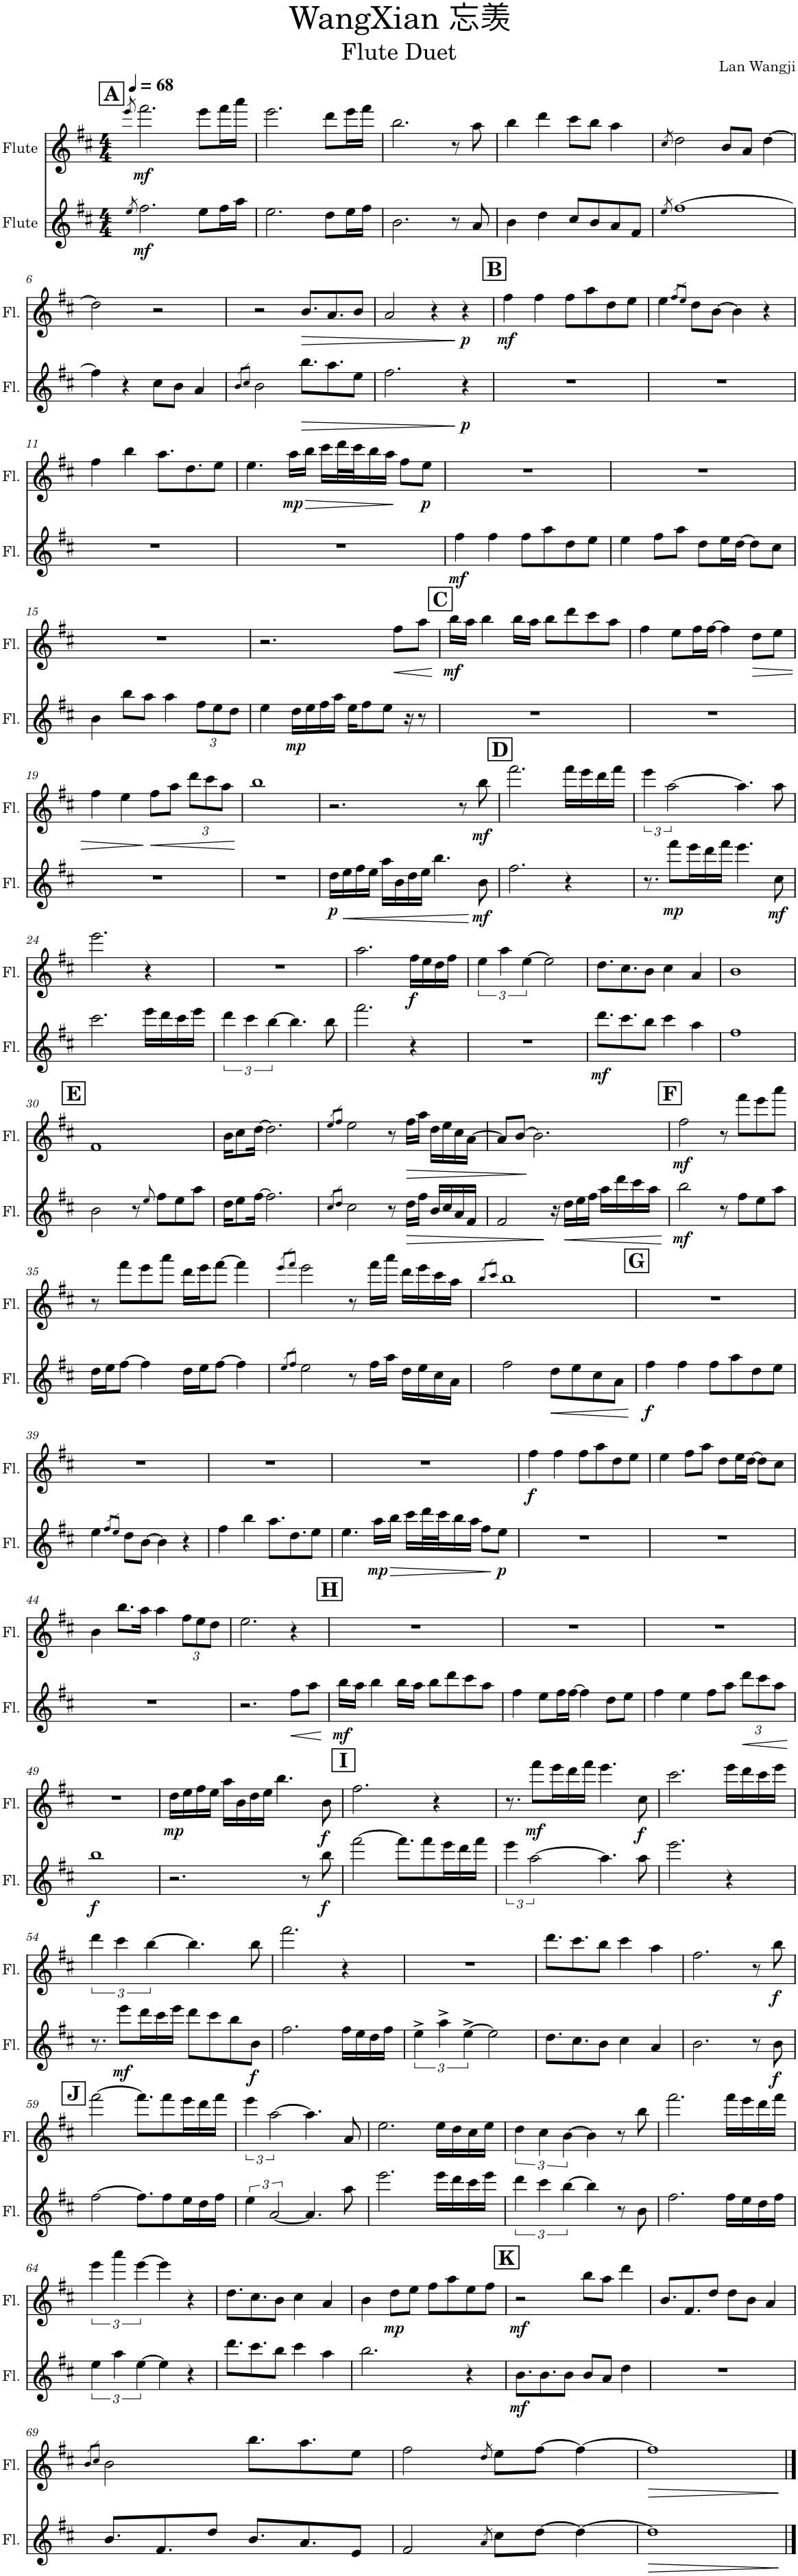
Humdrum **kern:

**kern	**dynam	**kern	**dynam
*part2	*part2	*part1	*part1
*staff2	*staff2	*staff1	*staff1
*I"Flute	*	*I"Flute	*
*I'Fl.	*	*I'Fl.	*
*clefG2	*	*clefG2	*
*k[f#c#]	*	*k[f#c#]	*
*M4/4	*	*M4/4	*
*MM68	*	*MM68	*
!!LO:REH:place=s1:a:B:cj:fs=14:t=A
=1	=1	=1	=1
8qee/	.	8qeee/	.
!	!LO:DY:b	!	!LO:DY:b
2.ff#\	mf	2.fff#\	mf
8ee\L	.	8eee\L	.
16ff#\L	.	16fff#\L	.
16aa\JJ	.	16aaa\JJ	.
=2	=2	=2	=2
2.ee\	.	2.eee\	.
8dd\L	.	8ddd\L	.
16ee\L	.	16eee\L	.
16ff#\JJ	.	16fff#\JJ	.
=3	=3	=3	=3
2.b\	.	2.bb\	.
8r	.	8r	.
8a/	.	8aa\	.
=4	=4	=4	=4
4b\	.	4bb\	.
4dd\	.	4ddd\	.
8cc#/L	.	8ccc#\L	.
8b/	.	8bb\J	.
8a/	.	4aa\	.
8f#/J	.	.	.
=5	=5	=5	=5
8qee/	.	8qcc#/	.
[1ff#	.	2dd\	.
.	.	8b/L	.
.	.	8a/J	.
.	.	[4dd\	.
!!LO:LB:g=z
=6	=6	=6	=6
4ff#\]	.	2dd\]	.
4r	.	.	.
8cc#\L	.	2r	.
8b\J	.	.	.
4a/	.	.	.
=7	=7	=7	=7
8qb/L	.	.	.
8qcc#/J	.	.	.
2b\	.	2r	.
!	!LO:HP:b	!	!LO:HP:b
8.bb\L	>	8.b/L	>
8.aa\	.	8.a/	.
8ee\J	.	8b/J	.
=8	=8	=8	=8
2.ff#\	.	2a/	.
.	.	4r	.
!	!LO:DY:n=1:b	!	!LO:DY:n=1:b
4r	] p	4r	] p
!!LO:REH:place=s1:a:B:cj:fs=14:t=B
=9	=9	=9	=9
!	!	!	!LO:DY:b
1r	.	4ff#\	mf
.	.	4ff#\	.
.	.	8ff#\L	.
.	.	8aa\	.
.	.	8dd\	.
.	.	8ee\J	.
=10	=10	=10	=10
1r	.	4ee\	.
.	.	8qff#/L	.
.	.	8qee/J	.
.	.	8dd\L	.
.	.	[8b\J	.
.	.	4b\]	.
.	.	4r	.
!!LO:LB:g=z
=11	=11	=11	=11
1r	.	4ff#\	.
.	.	4bb\	.
.	.	8.aa\L	.
.	.	8.dd\	.
.	.	8ee\J	.
=12	=12	=12	=12
1r	.	4.ee\	.
!	!	!	!LO:DY:b
.	.	16aa\LL	mp
!	!	!	!LO:HP:b
.	.	16bb\JJ	>
.	.	16ccc#\LL	.
.	.	32ddd\L	.
.	.	32ccc#\J	.
.	.	16bb\	.
.	.	16aa\JJ	.
.	.	8ff#\L	]
!	!	!	!LO:DY:b
.	.	8ee\J	p
=13	=13	=13	=13
!	!LO:DY:b	!	!
4ff#\	mf	1r	.
4ff#\	.	.	.
8ff#\L	.	.	.
8aa\	.	.	.
8dd\	.	.	.
8ee\J	.	.	.
=14	=14	=14	=14
4ee\	.	1r	.
8ff#\L	.	.	.
8aa\J	.	.	.
8dd\L	.	.	.
16ee\L	.	.	.
[16dd\JJ	.	.	.
8dd\L]	.	.	.
8cc#\J	.	.	.
!!LO:LB:g=z
=15	=15	=15	=15
4b\	.	1r	.
8bb\L	.	.	.
8aa\J	.	.	.
4aa\	.	.	.
*Xbrackettup	*	*	*
12ff#\L	.	.	.
12ee\	.	.	.
12dd\J	.	.	.
=16	=16	=16	=16
4ee\	.	2.r	.
!	!LO:DY:b	!	!
16dd\LL	mp	.	.
16ee\	.	.	.
16ff#\	.	.	.
16aa\JJ	.	.	.
16ee\KL	.	.	.
8ff#\	.	.	.
8ee\J	.	.	.
!	!	!	!LO:HP:b
.	.	8ff#\L	<
16r	.	.	.
8r	.	8aa\J	.
.	.	.	[
!!LO:REH:place=s1:a:B:cj:fs=14:t=C
=17	=17	=17	=17
!	!	!	!LO:DY:b
1r	.	16bb\LL	mf
.	.	16aa\JJ	.
.	.	4bb\	.
.	.	16bb\LL	.
.	.	16aa\JJ	.
.	.	8bb\L	.
.	.	8ddd\	.
.	.	8ccc#\	.
.	.	8aa\J	.
=18	=18	=18	=18
1r	.	4ff#\	.
.	.	8ee\L	.
.	.	16ff#\L	.
.	.	[16ff#\JJ	.
.	.	4ff#\]	.
!	!	!	!LO:HP:b
.	.	8dd\L	>
.	.	8ee\J	.
!!LO:LB:g=z
=19	=19	=19	=19
1r	.	4ff#\	.
.	.	4ee\	.
!	!	!	!LO:HP:n=1:b
.	.	8ff#\L	] <
.	.	8aa\J	.
*	*	*Xbrackettup	*
.	.	12ddd\L	.
.	.	12ccc#\	.
.	.	12aa\J	.
.	.	.	[
=20	=20	=20	=20
1r	.	1bb	.
=21	=21	=21	=21
!	!LO:DY:b	!	!
16dd\LL	p	2.r	.
!	!LO:HP:b	!	!
16ee\	<	.	.
16ff#\	.	.	.
16ee\JJ	.	.	.
16aa\LL	.	.	.
16b\	.	.	.
16dd\	.	.	.
16ee\JJ	.	.	.
4.bb\	.	.	.
.	.	8r	.
!	!LO:DY:n=1:b	!	!LO:DY:b
8b\	[ mf	8bb\	mf
!!LO:REH:place=s1:a:B:cj:fs=14:t=D
=22	=22	=22	=22
2.ff#\	.	2.fff#\	.
4r	.	16fff#\LL	.
.	.	16eee\	.
.	.	16ddd\	.
.	.	16fff#\JJ	.
=23	=23	=23	=23
*	*	*brackettup	*
8.r	.	6eee\	.
.	.	[3aa\	.
!	!LO:DY:b	!	!
8fff#\L	mp	.	.
16eee\L	.	.	.
16ddd\	.	.	.
16fff#\JJ	.	.	.
4.eee\	.	4.aa\]	.
!	!LO:DY:b	!	!
8cc#\	mf	8aa\	.
!!LO:LB:g=z
=24	=24	=24	=24
2.ccc#\	.	2.eee\	.
16eee\LL	.	4r	.
16ddd\	.	.	.
16ccc#\	.	.	.
16eee\JJ	.	.	.
=25	=25	=25	=25
*brackettup	*	*	*
6ddd\	.	1r	.
6ccc#\	.	.	.
[6bb\	.	.	.
4.bb\]	.	.	.
8bb\	.	.	.
=26	=26	=26	=26
2.fff#\	.	2.aa\	.
!	!	!	!LO:DY:b
4r	.	16ff#\LL	f
.	.	16ee\	.
.	.	16dd\	.
.	.	16ff#\JJ	.
=27	=27	=27	=27
1r	.	6ee\	.
.	.	6aa\	.
.	.	[6ee\	.
.	.	2ee\]	.
=28	=28	=28	=28
!	!LO:DY:b	!	!
8.ddd\L	mf	8.dd\L	.
8.ccc#\	.	8.cc#\	.
8bb\J	.	8b\J	.
4ccc#\	.	4cc#\	.
4aa\	.	4a/	.
=29	=29	=29	=29
1ff#	.	1b	.
!!LO:LB:g=z
!!LO:REH:place=s1:a:B:cj:fs=14:t=E
=30	=30	=30	=30
2b\	.	1f#	.
8r	.	.	.
8qee/	.	.	.
8ff#\L	.	.	.
8ee\	.	.	.
8aa\J	.	.	.
=31	=31	=31	=31
16dd\KL	.	16b\KL	.
8ee\	.	8cc#\	.
[16ff#\Jk	.	[16dd\Jk	.
2.ff#\]	.	2.dd\]	.
=32	=32	=32	=32
8qcc#/L	.	8qee/L	.
8qdd/J	.	8qff#/J	.
2cc#\	.	2ee\	.
8r	.	8r	.
!	!LO:HP:b	!	!LO:HP:b
16dd\LL	>	16ff#\LL	>
16ff#\JJ	.	16aa\JJ	.
16b/LL	.	16dd\LL	.
16cc#/	.	16ee\	.
16a/	.	16cc#\	.
16f#/JJ	.	[16a\JJ	.
=33	=33	=33	=33
2f#/	.	8a/L]	.
.	.	[8b/J	.
.	.	2.b\]	]
16r	]	.	.
!	!LO:HP:b	!	!
16dd\LL	<	.	.
16ee\	.	.	.
16ff#\JJ	.	.	.
16aa\LL	.	.	.
16ddd\	.	.	.
16ccc#\	.	.	.
16aa\JJ	.	.	.
.	[	.	.
!!LO:REH:place=s1:a:B:cj:fs=14:t=F
=34	=34	=34	=34
!	!LO:DY:b	!	!LO:DY:b
2bb\	mf	2ff#\	mf
8r	.	8r	.
8ff#\L	.	8fff#\L	.
8ee\	.	8eee\	.
8aa\J	.	8aaa\J	.
!!LO:LB:g=z
=35	=35	=35	=35
16dd\LL	.	8r	.
16ee\J	.	.	.
[8ff#\J	.	8fff#\L	.
4ff#\]	.	8eee\	.
.	.	8aaa\J	.
16dd\LL	.	16ddd\LL	.
16ee\J	.	16eee\J	.
[8ff#\J	.	[8fff#\J	.
4ff#\]	.	4fff#\]	.
=36	=36	=36	=36
8qee/L	.	8qeee/L	.
8qff#/J	.	8qfff#/J	.
2ee\	.	2eee\	.
8r	.	8r	.
16ff#\LL	.	16fff#\LL	.
16aa\JJ	.	16aaa\JJ	.
16dd\LL	.	16ddd\LL	.
16ee\	.	16eee\	.
16cc#\	.	16ccc#\	.
16a\JJ	.	16aa\JJ	.
=37	=37	=37	=37
.	.	8qbb/L	.
.	.	8qccc#/J	.
2ff#\	.	1bb	.
!	!LO:HP:b	!	!
8dd\L	<	.	.
8ee\	.	.	.
8cc#\	.	.	.
8a\J	.	.	.
.	[	.	.
!!LO:REH:place=s1:a:B:cj:fs=14:t=G
=38	=38	=38	=38
!	!LO:DY:b	!	!
4ff#\	f	1r	.
4ff#\	.	.	.
8ff#\L	.	.	.
8aa\	.	.	.
8dd\	.	.	.
8ee\J	.	.	.
!!LO:LB:g=z
=39	=39	=39	=39
4ee\	.	1r	.
8qff#/L	.	.	.
8qee/J	.	.	.
8dd\L	.	.	.
[8b\J	.	.	.
4b\]	.	.	.
4r	.	.	.
=40	=40	=40	=40
4ff#\	.	1r	.
4bb\	.	.	.
8.aa\L	.	.	.
8.dd\	.	.	.
8ee\J	.	.	.
=41	=41	=41	=41
4.ee\	.	1r	.
!	!LO:DY:b	!	!
16aa\LL	mp	.	.
!	!LO:HP:b	!	!
16bb\JJ	>	.	.
16ccc#\LL	.	.	.
32ddd\L	.	.	.
32ccc#\J	.	.	.
16bb\	.	.	.
16aa\JJ	.	.	.
8ff#\L	.	.	.
!	!LO:DY:n=1:b	!	!
8ee\J	] p	.	.
=42	=42	=42	=42
!	!	!	!LO:DY:b
1r	.	4ff#\	f
.	.	4ff#\	.
.	.	8ff#\L	.
.	.	8aa\	.
.	.	8dd\	.
.	.	8ee\J	.
=43	=43	=43	=43
1r	.	4ee\	.
.	.	8ff#\L	.
.	.	8aa\J	.
.	.	8dd\L	.
.	.	16ee\L	.
.	.	[16dd\JJ	.
.	.	8dd\L]	.
.	.	8cc#\J	.
!!LO:LB:g=z
=44	=44	=44	=44
1r	.	4b\	.
.	.	8.bb\L	.
.	.	16aa\Jk	.
.	.	4aa\	.
*	*	*Xbrackettup	*
.	.	12ff#\L	.
.	.	12ee\	.
.	.	12dd\J	.
=45	=45	=45	=45
2.r	.	2.ee\	.
!	!LO:HP:b	!	!
8ff#\L	<	4r	.
8aa\J	.	.	.
.	[	.	.
!!LO:REH:place=s1:a:B:cj:fs=14:t=H
=46	=46	=46	=46
!	!LO:DY:b	!	!
16bb\LL	mf	1r	.
16aa\JJ	.	.	.
4bb\	.	.	.
16bb\LL	.	.	.
16aa\JJ	.	.	.
8bb\L	.	.	.
8ddd\	.	.	.
8ccc#\	.	.	.
8aa\J	.	.	.
=47	=47	=47	=47
4ff#\	.	1r	.
8ee\L	.	.	.
16ff#\L	.	.	.
[16ff#\JJ	.	.	.
4ff#\]	.	.	.
8dd\L	.	.	.
8ee\J	.	.	.
=48	=48	=48	=48
4ff#\	.	1r	.
4ee\	.	.	.
8ff#\L	.	.	.
8aa\J	.	.	.
*Xbrackettup	*	*	*
!	!LO:HP:b	!	!
12ddd\L	<	.	.
12ccc#\	.	.	.
12aa\J	.	.	.
.	[	.	.
!!LO:LB:g=z
=49	=49	=49	=49
!	!LO:DY:b	!	!
1bb	f	1r	.
=50	=50	=50	=50
!	!	!	!LO:DY:b
2.r	.	16dd\LL	mp
.	.	16ee\	.
.	.	16ff#\	.
.	.	16ee\JJ	.
.	.	16aa\LL	.
.	.	16b\	.
.	.	16dd\	.
.	.	16ee\JJ	.
.	.	4.bb\	.
8r	.	.	.
!	!LO:DY:b	!	!LO:DY:b
8bb\	f	8b\	f
!!LO:REH:place=s1:a:B:cj:fs=14:t=I
=51	=51	=51	=51
[2fff#\	.	2.ff#\	.
8.fff#\L]	.	.	.
8fff#\	.	.	.
.	.	4r	.
16eee\L	.	.	.
16ddd\	.	.	.
16fff#\JJ	.	.	.
=52	=52	=52	=52
*brackettup	*	*	*
6eee\	.	8.r	.
[3aa\	.	.	.
!	!	!	!LO:DY:b
.	.	8fff#\L	mf
.	.	16eee\L	.
.	.	16ddd\	.
.	.	16fff#\JJ	.
4.aa\]	.	4.eee\	.
!	!	!	!LO:DY:b
8aa\	.	8cc#\	f
=53	=53	=53	=53
2.eee\	.	2.ccc#\	.
4r	.	16eee\LL	.
.	.	16ddd\	.
.	.	16ccc#\	.
.	.	16eee\JJ	.
!!LO:LB:g=z
=54	=54	=54	=54
*	*	*brackettup	*
8.r	.	6ddd\	.
.	.	6ccc#\	.
!	!LO:DY:b	!	!
8eee\L	mf	.	.
16ddd\L	.	.	.
.	.	[6bb\	.
16ccc#\	.	.	.
16eee\JJ	.	.	.
8ddd\L	.	4.bb\]	.
8ccc#\	.	.	.
8bb\	.	.	.
!	!LO:DY:b	!	!
8b\J	f	8bb\	.
=55	=55	=55	=55
2.ff#\	.	2.fff#\	.
16ff#\LL	.	4r	.
16ee\	.	.	.
16dd\	.	.	.
16ff#\JJ	.	.	.
=56	=56	=56	=56
6ee^\	.	1r	.
6aa^\	.	.	.
[6ee^\	.	.	.
2ee\]	.	.	.
=57	=57	=57	=57
8.dd\L	.	8.ddd\L	.
8.cc#\	.	8.ccc#\	.
8b\J	.	8bb\J	.
4cc#\	.	4ccc#\	.
4a/	.	4aa\	.
=58	=58	=58	=58
2.b\	.	2.ff#\	.
8r	.	8r	.
!	!LO:DY:b	!	!LO:DY:b
8b\	f	8bb\	f
!!LO:LB:g=z
!!LO:REH:place=s1:a:B:cj:fs=14:t=J
=59	=59	=59	=59
[2ff#\	.	[2fff#\	.
8.ff#\L]	.	8.fff#\L]	.
8ff#\	.	8fff#\	.
16ee\L	.	16eee\L	.
16dd\	.	16ddd\	.
16ff#\JJ	.	16fff#\JJ	.
=60	=60	=60	=60
6ee\	.	6eee\	.
[3a/	.	[3aa\	.
4.a/]	.	4.aa\]	.
8aa\	.	8a/	.
=61	=61	=61	=61
2.eee\	.	2.ee\	.
16eee\LL	.	16ee\LL	.
16ddd\	.	16dd\	.
16ccc#\	.	16cc#\	.
16eee\JJ	.	16ee\JJ	.
=62	=62	=62	=62
6ddd\	.	6dd\	.
6ccc#\	.	6cc#\	.
[6bb\	.	[6b\	.
4bb\]	.	4b\]	.
8r	.	8r	.
8b\	.	8bb\	.
=63	=63	=63	=63
2.ff#\	.	2.fff#\	.
16ff#\LL	.	16fff#\LL	.
16ee\	.	16eee\	.
16dd\	.	16ddd\	.
16ff#\JJ	.	16fff#\JJ	.
!!LO:LB:g=z
=64	=64	=64	=64
6ee\	.	6eee\	.
6aa\	.	6aaa\	.
[6ee\	.	[6eee\	.
4ee\]	.	4eee\]	.
4r	.	4r	.
=65	=65	=65	=65
8.ddd\L	.	8.dd\L	.
8.ccc#\	.	8.cc#\	.
8bb\J	.	8b\J	.
4ccc#\	.	4cc#\	.
4aa\	.	4a/	.
=66	=66	=66	=66
2.bb\	.	4b\	.
!	!	!	!LO:DY:b
.	.	8dd\L	mp
.	.	8ee\J	.
.	.	8ff#\L	.
.	.	8aa\	.
4r	.	8ee\	.
.	.	8ff#\J	.
!!LO:REH:place=s1:a:B:cj:fs=14:t=K
=67	=67	=67	=67
!	!LO:DY:b	!	!LO:DY:b
8.b\L	mf	2r	mf
8.b\	.	.	.
8b\J	.	.	.
8b/L	.	8bb\L	.
8a/J	.	8aa\J	.
4dd\	.	4ddd\	.
=68	=68	=68	=68
1r	.	8.b/L	.
.	.	8.f#/	.
.	.	8dd/J	.
.	.	8dd\L	.
.	.	8b\J	.
.	.	4a/	.
!!LO:LB:g=z
=69	=69	=69	=69
.	.	8qb/L	.
.	.	8qcc#/J	.
8.b/L	.	2b\	.
8.f#/	.	.	.
8dd/J	.	.	.
8.b/L	.	8.bb\L	.
8.a/	.	8.aa\	.
8e/J	.	8ee\J	.
=70	=70	=70	=70
2f#/	.	2ff#\	.
8qa/	.	8qdd/	.
8cc#\L	.	8ee\L	.
[8dd\J	.	[8ff#\J	.
4dd\_	.	4ff#\_	.
=71	=71	=71	=71
!	!LO:HP:b	!	!LO:HP:b
1dd]	>	1ff#]	>
.	]	.	]
==	==	==	==
*-	*-	*-	*-
